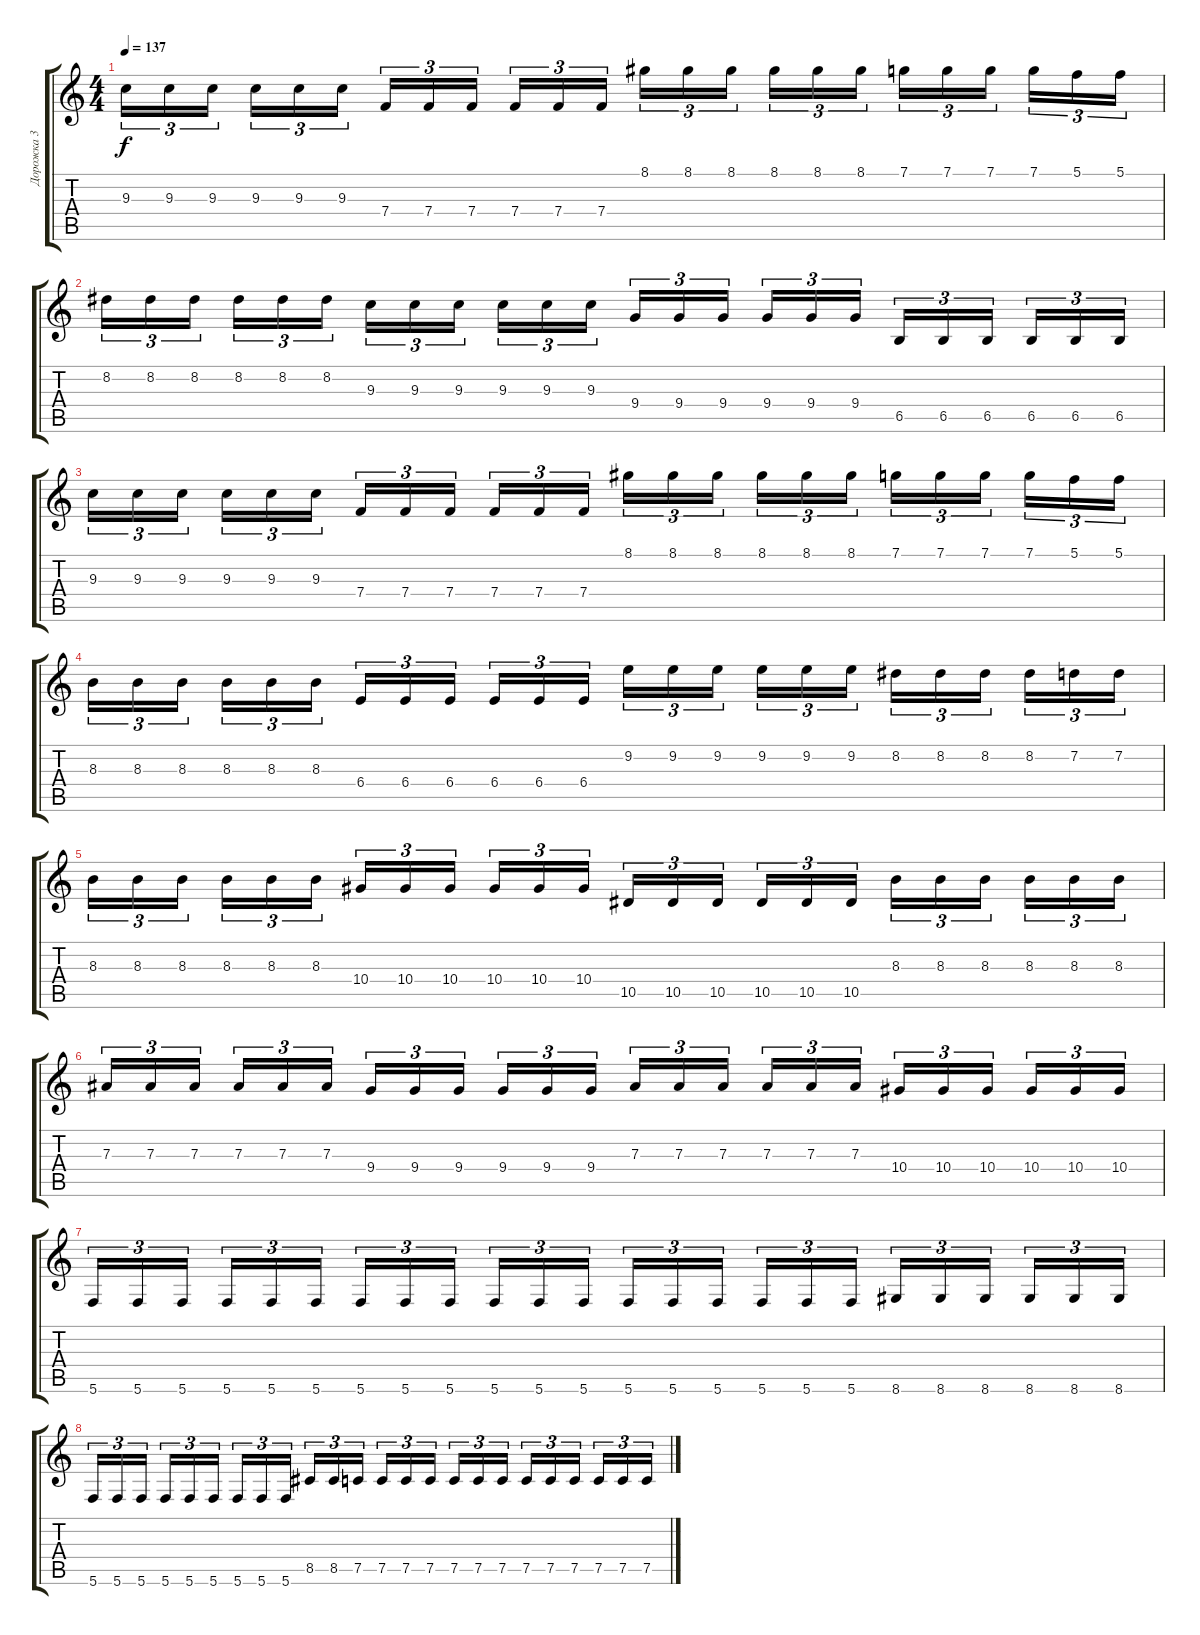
\track ("Дорожка 3" "Дорожка 3") {instrument distortionguitar}
\staff {score tabs}
\tuning (C4 G3 Eb3 Bb2 F2 C2) {hide}
\ts (4 4)
\tempo 137
\clef g2
\ks c
9.3.16{tu (3 2) dy f} 9.3.16{tu (3 2)} 9.3.16{tu (3 2) beam splitsecondary} 9.3.16{tu (3 2)} 9.3.16{tu (3 2)} 9.3.16{tu (3 2)} 7.4.16{tu (3 2)} 7.4.16{tu (3 2)} 7.4.16{tu (3 2) beam splitsecondary} 7.4.16{tu (3 2)} 7.4.16{tu (3 2)} 7.4.16{tu (3 2)} 8.1.16{tu (3 2)} 8.1.16{tu (3 2)} 8.1.16{tu (3 2) beam splitsecondary} 8.1.16{tu (3 2)} 8.1.16{tu (3 2)} 8.1.16{tu (3 2)} 7.1.16{tu (3 2)} 7.1.16{tu (3 2)} 7.1.16{tu (3 2) beam splitsecondary} 7.1.16{tu (3 2)} 5.1.16{tu (3 2)} 5.1.16{tu (3 2)} |
8.2.16{tu (3 2)} 8.2.16{tu (3 2)} 8.2.16{tu (3 2) beam splitsecondary} 8.2.16{tu (3 2)} 8.2.16{tu (3 2)} 8.2.16{tu (3 2)} 9.3.16{tu (3 2)} 9.3.16{tu (3 2)} 9.3.16{tu (3 2) beam splitsecondary} 9.3.16{tu (3 2)} 9.3.16{tu (3 2)} 9.3.16{tu (3 2)} 9.4.16{tu (3 2)} 9.4.16{tu (3 2)} 9.4.16{tu (3 2) beam splitsecondary} 9.4.16{tu (3 2)} 9.4.16{tu (3 2)} 9.4.16{tu (3 2)} 6.5.16{tu (3 2)} 6.5.16{tu (3 2)} 6.5.16{tu (3 2) beam splitsecondary} 6.5.16{tu (3 2)} 6.5.16{tu (3 2)} 6.5.16{tu (3 2)} |
9.3.16{tu (3 2)} 9.3.16{tu (3 2)} 9.3.16{tu (3 2) beam splitsecondary} 9.3.16{tu (3 2)} 9.3.16{tu (3 2)} 9.3.16{tu (3 2)} 7.4.16{tu (3 2)} 7.4.16{tu (3 2)} 7.4.16{tu (3 2) beam splitsecondary} 7.4.16{tu (3 2)} 7.4.16{tu (3 2)} 7.4.16{tu (3 2)} 8.1.16{tu (3 2)} 8.1.16{tu (3 2)} 8.1.16{tu (3 2) beam splitsecondary} 8.1.16{tu (3 2)} 8.1.16{tu (3 2)} 8.1.16{tu (3 2)} 7.1.16{tu (3 2)} 7.1.16{tu (3 2)} 7.1.16{tu (3 2) beam splitsecondary} 7.1.16{tu (3 2)} 5.1.16{tu (3 2)} 5.1.16{tu (3 2)} |
8.3.16{tu (3 2)} 8.3.16{tu (3 2)} 8.3.16{tu (3 2) beam splitsecondary} 8.3.16{tu (3 2)} 8.3.16{tu (3 2)} 8.3.16{tu (3 2)} 6.4.16{tu (3 2)} 6.4.16{tu (3 2)} 6.4.16{tu (3 2) beam splitsecondary} 6.4.16{tu (3 2)} 6.4.16{tu (3 2)} 6.4.16{tu (3 2)} 9.2.16{tu (3 2)} 9.2.16{tu (3 2)} 9.2.16{tu (3 2) beam splitsecondary} 9.2.16{tu (3 2)} 9.2.16{tu (3 2)} 9.2.16{tu (3 2)} 8.2.16{tu (3 2)} 8.2.16{tu (3 2)} 8.2.16{tu (3 2) beam splitsecondary} 8.2.16{tu (3 2)} 7.2.16{tu (3 2)} 7.2.16{tu (3 2)} |
8.3.16{tu (3 2)} 8.3.16{tu (3 2)} 8.3.16{tu (3 2) beam splitsecondary} 8.3.16{tu (3 2)} 8.3.16{tu (3 2)} 8.3.16{tu (3 2)} 10.4.16{tu (3 2)} 10.4.16{tu (3 2)} 10.4.16{tu (3 2) beam splitsecondary} 10.4.16{tu (3 2)} 10.4.16{tu (3 2)} 10.4.16{tu (3 2)} 10.5.16{tu (3 2)} 10.5.16{tu (3 2)} 10.5.16{tu (3 2) beam splitsecondary} 10.5.16{tu (3 2)} 10.5.16{tu (3 2)} 10.5.16{tu (3 2)} 8.3.16{tu (3 2)} 8.3.16{tu (3 2)} 8.3.16{tu (3 2) beam splitsecondary} 8.3.16{tu (3 2)} 8.3.16{tu (3 2)} 8.3.16{tu (3 2)} |
7.3.16{tu (3 2)} 7.3.16{tu (3 2)} 7.3.16{tu (3 2) beam splitsecondary} 7.3.16{tu (3 2)} 7.3.16{tu (3 2)} 7.3.16{tu (3 2)} 9.4.16{tu (3 2)} 9.4.16{tu (3 2)} 9.4.16{tu (3 2) beam splitsecondary} 9.4.16{tu (3 2)} 9.4.16{tu (3 2)} 9.4.16{tu (3 2)} 7.3.16{tu (3 2)} 7.3.16{tu (3 2)} 7.3.16{tu (3 2) beam splitsecondary} 7.3.16{tu (3 2)} 7.3.16{tu (3 2)} 7.3.16{tu (3 2)} 10.4.16{tu (3 2)} 10.4.16{tu (3 2)} 10.4.16{tu (3 2) beam splitsecondary} 10.4.16{tu (3 2)} 10.4.16{tu (3 2)} 10.4.16{tu (3 2)} |
5.6.16{tu (3 2)} 5.6.16{tu (3 2)} 5.6.16{tu (3 2) beam splitsecondary} 5.6.16{tu (3 2)} 5.6.16{tu (3 2)} 5.6.16{tu (3 2)} 5.6.16{tu (3 2)} 5.6.16{tu (3 2)} 5.6.16{tu (3 2) beam splitsecondary} 5.6.16{tu (3 2)} 5.6.16{tu (3 2)} 5.6.16{tu (3 2)} 5.6.16{tu (3 2)} 5.6.16{tu (3 2)} 5.6.16{tu (3 2) beam splitsecondary} 5.6.16{tu (3 2)} 5.6.16{tu (3 2)} 5.6.16{tu (3 2)} 8.6.16{tu (3 2)} 8.6.16{tu (3 2)} 8.6.16{tu (3 2) beam splitsecondary} 8.6.16{tu (3 2)} 8.6.16{tu (3 2)} 8.6.16{tu (3 2)} |
5.6.16{tu (3 2)} 5.6.16{tu (3 2)} 5.6.16{tu (3 2) beam splitsecondary} 5.6.16{tu (3 2)} 5.6.16{tu (3 2)} 5.6.16{tu (3 2)} 5.6.16{tu (3 2)} 5.6.16{tu (3 2)} 5.6.16{tu (3 2) beam splitsecondary} 8.5.16{tu (3 2)} 8.5.16{tu (3 2)} 7.5.16{tu (3 2)} 7.5.16{tu (3 2)} 7.5.16{tu (3 2)} 7.5.16{tu (3 2) beam splitsecondary} 7.5.16{tu (3 2)} 7.5.16{tu (3 2)} 7.5.16{tu (3 2)} 7.5.16{tu (3 2)} 7.5.16{tu (3 2)} 7.5.16{tu (3 2) beam splitsecondary} 7.5.16{tu (3 2)} 7.5.16{tu (3 2)} 7.5.16{tu (3 2)}
